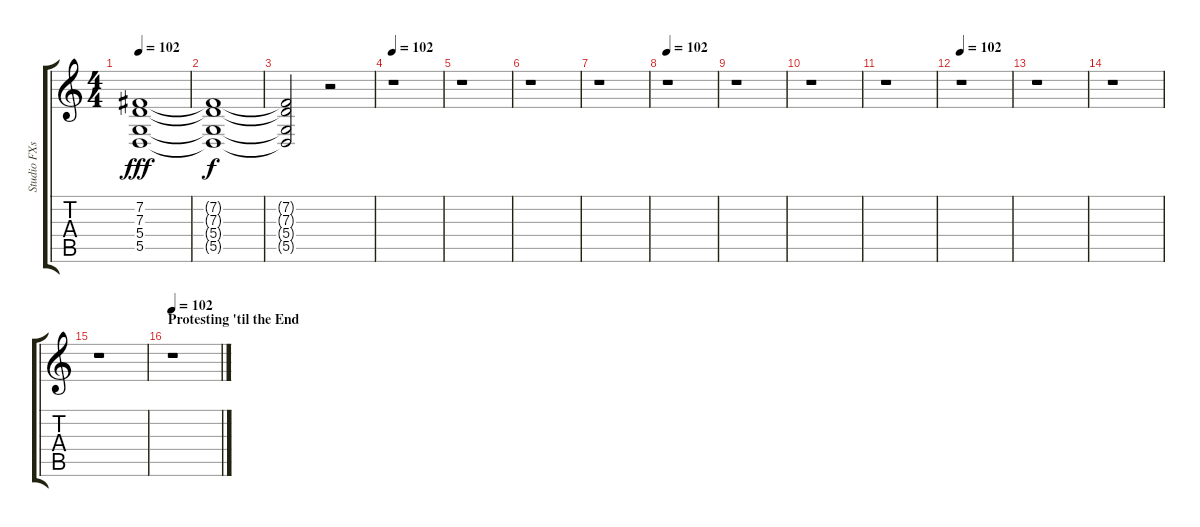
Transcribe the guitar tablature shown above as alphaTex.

\track ("Studio FXs" "Studio FXs") {instrument reversecymbal}
\staff {score tabs}
\tuning (E4 B3 G3 D3 A2 E2) {hide}
\ts (4 4)
\tempo 102
\clef g2
\ks c
(7.2 7.3 5.4 5.5).1{dy fff volume 16 instrument applause} |
(7.2{t} 7.3{t} 5.4{t} 5.5{t}).1{dy f} |
(7.2{t} 7.3{t} 5.4{t} 5.5{t}).2 r.2 |
\tempo 102
r.1 |
r.1 |
r.1 |
r.1 |
\tempo 102
r.1 |
r.1 |
r.1 |
r.1 |
\tempo 102
r.1 |
r.1 |
r.1 |
r.1 |
\section ("" "Protesting 'til the End")
\tempo 102
r.1
